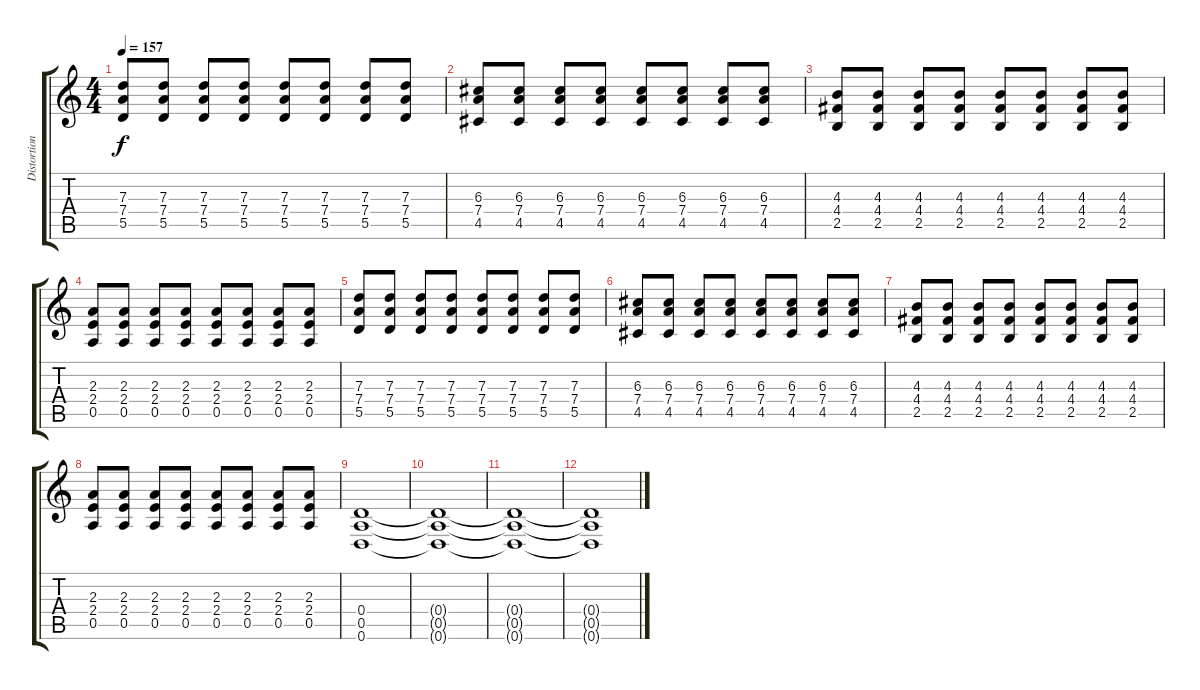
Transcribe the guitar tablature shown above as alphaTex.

\track ("Distortion Guitar" "Distortion") {instrument distortionguitar}
\staff {score tabs}
\tuning (E4 B3 G3 D3 A2 D2) {hide}
\ts (4 4)
\tempo 157
\clef g2
\ks c
(7.3 7.4 5.5).8{dy f} (7.3 7.4 5.5).8 (7.3 7.4 5.5).8 (7.3 7.4 5.5).8 (7.3 7.4 5.5).8 (7.3 7.4 5.5).8 (7.3 7.4 5.5).8 (7.3 7.4 5.5).8 |
(6.3 7.4 4.5).8 (6.3 7.4 4.5).8 (6.3 7.4 4.5).8 (6.3 7.4 4.5).8 (6.3 7.4 4.5).8 (6.3 7.4 4.5).8 (6.3 7.4 4.5).8 (6.3 7.4 4.5).8 |
(4.3 4.4 2.5).8 (4.3 4.4 2.5).8 (4.3 4.4 2.5).8 (4.3 4.4 2.5).8 (4.3 4.4 2.5).8 (4.3 4.4 2.5).8 (4.3 4.4 2.5).8 (4.3 4.4 2.5).8 |
(2.3 2.4 0.5).8 (2.3 2.4 0.5).8 (2.3 2.4 0.5).8 (2.3 2.4 0.5).8 (2.3 2.4 0.5).8 (2.3 2.4 0.5).8 (2.3 2.4 0.5).8 (2.3 2.4 0.5).8 |
(7.3 7.4 5.5).8 (7.3 7.4 5.5).8 (7.3 7.4 5.5).8 (7.3 7.4 5.5).8 (7.3 7.4 5.5).8 (7.3 7.4 5.5).8 (7.3 7.4 5.5).8 (7.3 7.4 5.5).8 |
(6.3 7.4 4.5).8 (6.3 7.4 4.5).8 (6.3 7.4 4.5).8 (6.3 7.4 4.5).8 (6.3 7.4 4.5).8 (6.3 7.4 4.5).8 (6.3 7.4 4.5).8 (6.3 7.4 4.5).8 |
(4.3 4.4 2.5).8 (4.3 4.4 2.5).8 (4.3 4.4 2.5).8 (4.3 4.4 2.5).8 (4.3 4.4 2.5).8 (4.3 4.4 2.5).8 (4.3 4.4 2.5).8 (4.3 4.4 2.5).8 |
(2.3 2.4 0.5).8 (2.3 2.4 0.5).8 (2.3 2.4 0.5).8 (2.3 2.4 0.5).8 (2.3 2.4 0.5).8 (2.3 2.4 0.5).8 (2.3 2.4 0.5).8 (2.3 2.4 0.5).8 |
(0.4 0.5 0.6).1{volume 0} |
(0.4{t} 0.5{t} 0.6{t}).1 |
(0.4{t} 0.5{t} 0.6{t}).1 |
(0.4{t} 0.5{t} 0.6{t}).1
